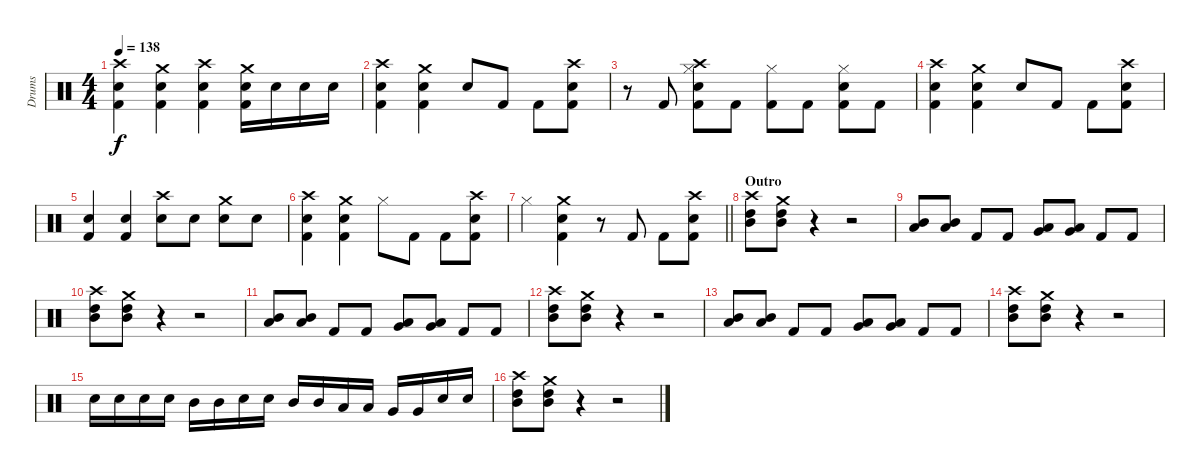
\track ("Drums" "Drums") {instrument percussion}
\staff {score}
\articulation defaults
\ts (4 4)
\tempo 138
\clef neutral
\ks c
("Crash high (hit)" "Snare (hit) 2" "Kick (hit) 2").4{dy f} ("Crash medium (hit)" "Snare (hit) 2" "Kick (hit) 2").4 ("Crash high (hit)" "Snare (hit) 2" "Kick (hit) 2").4 ("Crash medium (hit)" "Snare (hit) 2" "Kick (hit) 2").16 "Snare (hit) 2".16 "Snare (hit) 2".16 "Snare (hit) 2".16 |
("Crash high (hit)" "Snare (hit) 2" "Kick (hit) 2").4 ("Crash medium (hit)" "Snare (hit) 2" "Kick (hit) 2").4 "Snare (hit) 2".8 "Kick (hit) 2".8 "Kick (hit) 2".8 ("Crash high (hit)" "Snare (hit) 2" "Kick (hit) 2").8 |
r.8 "Kick (hit) 2".8 ("Crash high (hit)" "Snare (hit) 2" "Hi-Hat (closed)" "Kick (hit) 2").8 "Kick (hit) 2".8 ("Hi-Hat (closed)" "Kick (hit) 2").8 "Kick (hit) 2".8 ("Snare (hit) 2" "Hi-Hat (closed)" "Kick (hit) 2").8 "Kick (hit) 2".8 |
("Crash high (hit)" "Snare (hit) 2" "Kick (hit) 2").4 ("Crash medium (hit)" "Snare (hit) 2" "Kick (hit) 2").4 "Snare (hit) 2".8 "Kick (hit) 2".8 "Kick (hit) 2".8 ("Crash high (hit)" "Snare (hit) 2" "Kick (hit) 2").8 |
("Snare (hit) 2" "Kick (hit) 2").4 ("Snare (hit) 2" "Kick (hit) 2").4 ("Crash high (hit)" "Snare (hit) 2").8 "Snare (hit) 2".8 ("Crash medium (hit)" "Snare (hit) 2").8 "Snare (hit) 2".8 |
("Crash high (hit)" "Snare (hit) 2" "Kick (hit) 2").4 ("Crash medium (hit)" "Snare (hit) 2" "Kick (hit) 2").4 "Hi-Hat (closed)".8 "Kick (hit) 2".8 "Kick (hit) 2".8 ("Crash high (hit)" "Snare (hit) 2" "Kick (hit) 2").8 |
\barLineRight lightlight "Hi-Hat (closed)".4
("Crash medium (hit)" "Snare (hit) 2" "Kick (hit) 2").4 r.8 "Kick (hit) 2".8 "Kick (hit) 2".8 ("Crash high (hit)" "Snare (hit) 2" "Kick (hit) 2").8 |
\section ("" "Outro")
("Crash high (hit)" "High Tom (hit)" "Mid Tom (hit)").8 ("Crash medium (hit)" "High Tom (hit)" "Mid Tom (hit)").8 r.4 r.2 |
("Mid Tom (hit)" "Low Tom (hit)").8 ("Mid Tom (hit)" "Low Tom (hit)").8 "Kick (hit) 2".8 "Kick (hit) 2".8 ("Low Tom (hit)" "Very Low Tom (hit)").8 ("Low Tom (hit)" "Very Low Tom (hit)").8 "Kick (hit) 2".8 "Kick (hit) 2".8 |
("Crash high (hit)" "High Tom (hit)" "Mid Tom (hit)").8 ("Crash medium (hit)" "High Tom (hit)" "Mid Tom (hit)").8 r.4 r.2 |
("Mid Tom (hit)" "Low Tom (hit)").8 ("Mid Tom (hit)" "Low Tom (hit)").8 "Kick (hit) 2".8 "Kick (hit) 2".8 ("Low Tom (hit)" "Very Low Tom (hit)").8 ("Low Tom (hit)" "Very Low Tom (hit)").8 "Kick (hit) 2".8 "Kick (hit) 2".8 |
("Crash high (hit)" "High Tom (hit)" "Mid Tom (hit)").8 ("Crash medium (hit)" "High Tom (hit)" "Mid Tom (hit)").8 r.4 r.2 |
("Mid Tom (hit)" "Low Tom (hit)").8 ("Mid Tom (hit)" "Low Tom (hit)").8 "Kick (hit) 2".8 "Kick (hit) 2".8 ("Low Tom (hit)" "Very Low Tom (hit)").8 ("Low Tom (hit)" "Very Low Tom (hit)").8 "Kick (hit) 2".8 "Kick (hit) 2".8 |
("Crash high (hit)" "High Tom (hit)" "Mid Tom (hit)").8 ("Crash medium (hit)" "High Tom (hit)" "Mid Tom (hit)").8 r.4 r.2 |
"Snare (hit) 2".16 "Snare (hit) 2".16 "Snare (hit) 2".16 "Snare (hit) 2".16 "Mid Tom (hit)".16 "Mid Tom (hit)".16 "Snare (hit) 2".16 "Snare (hit) 2".16 "Mid Tom (hit)".16 "Mid Tom (hit)".16 "Low Tom (hit)".16 "Low Tom (hit)".16 "Very Low Tom (hit)".16 "Very Low Tom (hit)".16 "Snare (hit) 2".16 "Snare (hit) 2".16 |
("Crash high (hit)" "High Tom (hit)" "Mid Tom (hit)").8 ("Crash medium (hit)" "High Tom (hit)" "Mid Tom (hit)").8 r.4 r.2
